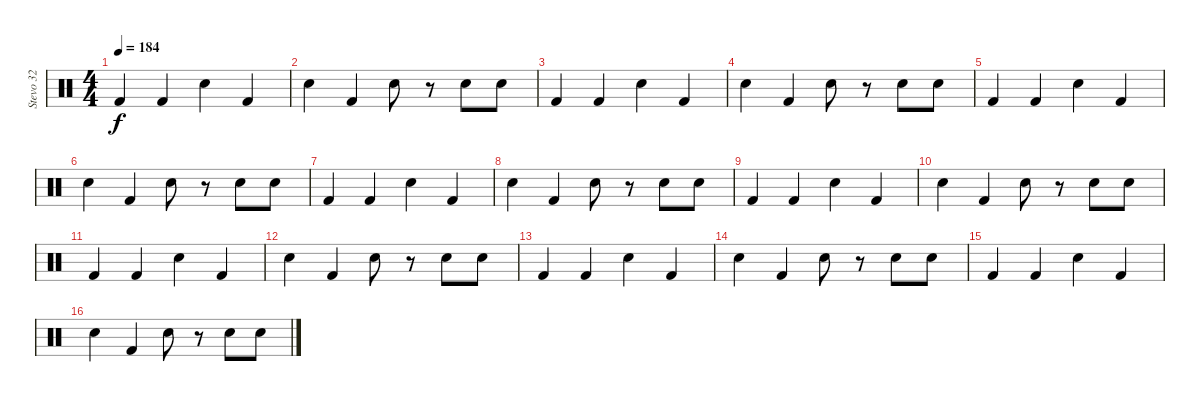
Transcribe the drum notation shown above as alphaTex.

\track ("Stevo 32" "Stevo 32") {instrument percussion}
\staff {score}
\articulation defaults
\ts (4 4)
\tempo 184
\clef neutral
\ks c "Kick (hit) 2".4{dy f} "Kick (hit) 2".4 "Snare (hit) 2".4 "Kick (hit) 2".4
|
"Snare (hit) 2".4 "Kick (hit) 2".4 "Snare (hit) 2".8 r.8 "Snare (hit) 2".8 "Snare (hit) 2".8 |
"Kick (hit) 2".4 "Kick (hit) 2".4 "Snare (hit) 2".4 "Kick (hit) 2".4 |
"Snare (hit) 2".4 "Kick (hit) 2".4 "Snare (hit) 2".8 r.8 "Snare (hit) 2".8 "Snare (hit) 2".8 |
"Kick (hit) 2".4 "Kick (hit) 2".4 "Snare (hit) 2".4 "Kick (hit) 2".4 |
"Snare (hit) 2".4 "Kick (hit) 2".4 "Snare (hit) 2".8 r.8 "Snare (hit) 2".8 "Snare (hit) 2".8 |
"Kick (hit) 2".4 "Kick (hit) 2".4 "Snare (hit) 2".4 "Kick (hit) 2".4 |
"Snare (hit) 2".4 "Kick (hit) 2".4 "Snare (hit) 2".8 r.8 "Snare (hit) 2".8 "Snare (hit) 2".8 |
"Kick (hit) 2".4 "Kick (hit) 2".4 "Snare (hit) 2".4 "Kick (hit) 2".4 |
"Snare (hit) 2".4 "Kick (hit) 2".4 "Snare (hit) 2".8 r.8 "Snare (hit) 2".8 "Snare (hit) 2".8 |
"Kick (hit) 2".4 "Kick (hit) 2".4 "Snare (hit) 2".4 "Kick (hit) 2".4 |
"Snare (hit) 2".4 "Kick (hit) 2".4 "Snare (hit) 2".8 r.8 "Snare (hit) 2".8 "Snare (hit) 2".8 |
"Kick (hit) 2".4 "Kick (hit) 2".4 "Snare (hit) 2".4 "Kick (hit) 2".4 |
"Snare (hit) 2".4 "Kick (hit) 2".4 "Snare (hit) 2".8 r.8 "Snare (hit) 2".8 "Snare (hit) 2".8 |
"Kick (hit) 2".4 "Kick (hit) 2".4 "Snare (hit) 2".4 "Kick (hit) 2".4 |
"Snare (hit) 2".4 "Kick (hit) 2".4 "Snare (hit) 2".8 r.8 "Snare (hit) 2".8 "Snare (hit) 2".8
